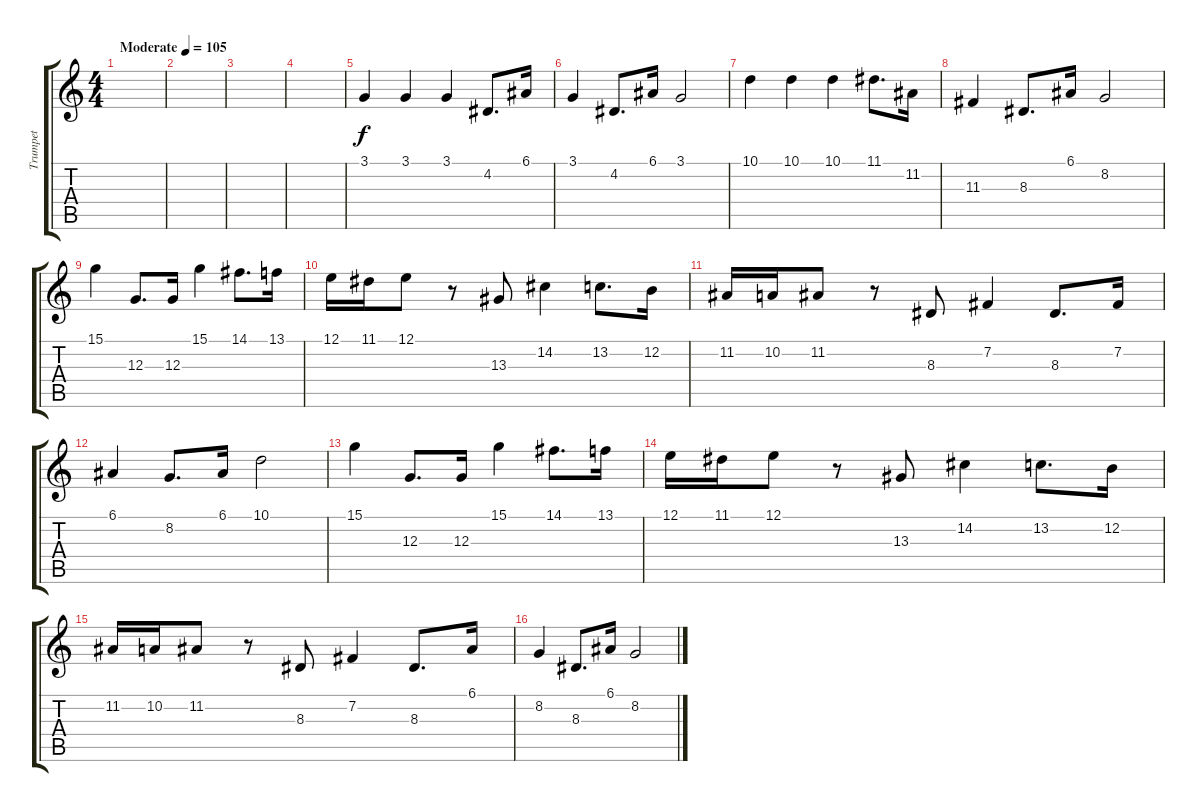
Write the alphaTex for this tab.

\track ("Trumpet" "Trumpet") {instrument trumpet}
\staff {score tabs}
\tuning (E4 B3 G3 D3 A2 E2) {hide}
\ts (4 4)
\tempo (105 "Moderate")
\clef g2
\ks c
|
|
|
|
3.1.4 3.1.4 3.1.4 4.2.8{d} 6.1.16 |
3.1.4 4.2.8{d} 6.1.16 3.1.2 |
10.1.4 10.1.4 10.1.4 11.1.8{d} 11.2.16 |
11.3.4 8.3.8{d} 6.1.16 8.2.2 |
15.1.4 12.3.8{d} 12.3.16 15.1.4 14.1.8{d} 13.1.16 |
12.1.16 11.1.16 12.1.8 r.8 13.3.8 14.2.4 13.2.8{d} 12.2.16 |
11.2.16 10.2.16 11.2.8 r.8 8.3.8 7.2.4 8.3.8{d} 7.2.16 |
6.1.4 8.2.8{d} 6.1.16 10.1.2 |
15.1.4 12.3.8{d} 12.3.16 15.1.4 14.1.8{d} 13.1.16 |
12.1.16 11.1.16 12.1.8 r.8 13.3.8 14.2.4 13.2.8{d} 12.2.16 |
11.2.16 10.2.16 11.2.8 r.8 8.3.8 7.2.4 8.3.8{d} 6.1.16 |
8.2.4 8.3.8{d} 6.1.16 8.2.2
